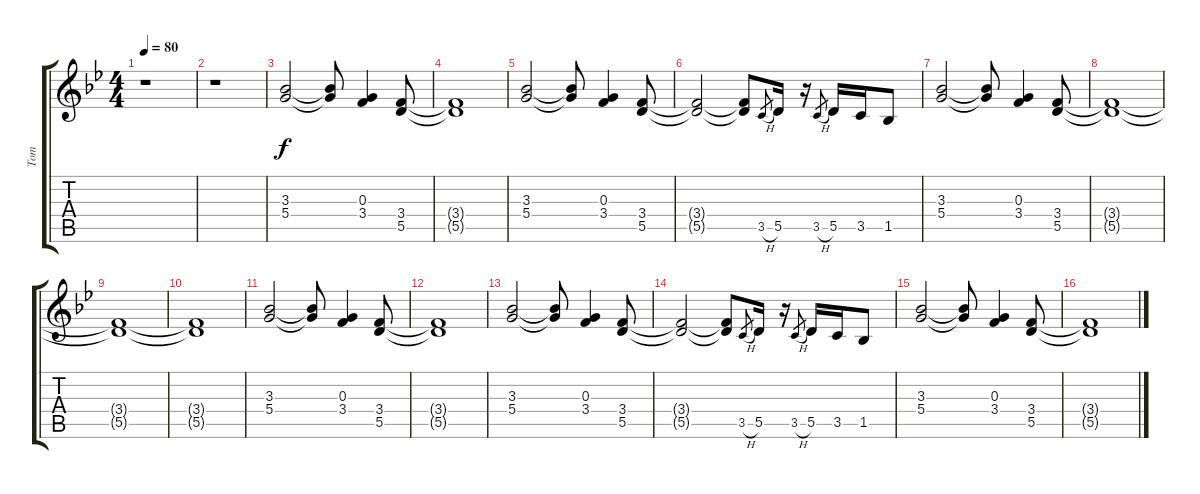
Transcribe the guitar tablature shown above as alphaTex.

\track ("Tom" "Tom") {instrument electricguitarjazz}
\staff {score tabs}
\tuning (E4 B3 G3 D3 A2 D2) {hide}
\ts (4 4)
\tempo 80
\clef g2
\ks bb
r.1{dy f instrument electricguitarjazz} |
r.1 |
(3.3 5.4).2 (3.3{t} 5.4{t}).8 (0.3 3.4).4 (3.4 5.5).8 |
(3.4{t} 5.5{t}).1 |
(3.3 5.4).2 (3.3{t} 5.4{t}).8 (0.3 3.4).4 (3.4 5.5).8 |
(3.4{t} 5.5{t}).2 (3.4{t} 5.5{t}).8 3.5{h}.8{gr} 5.5.16 r.16 3.5{h}.8{gr} 5.5.16 3.5.16 1.5.8 |
(3.3 5.4).2 (3.3{t} 5.4{t}).8 (0.3 3.4).4 (3.4 5.5).8 |
(3.4{t} 5.5{t}).1 |
(3.4{t} 5.5{t}).1 |
(3.4{t} 5.5{t}).1 |
(3.3 5.4).2 (3.3{t} 5.4{t}).8 (0.3 3.4).4 (3.4 5.5).8 |
(3.4{t} 5.5{t}).1 |
(3.3 5.4).2 (3.3{t} 5.4{t}).8 (0.3 3.4).4 (3.4 5.5).8 |
(3.4{t} 5.5{t}).2 (3.4{t} 5.5{t}).8 3.5{h}.8{gr} 5.5.16 r.16 3.5{h}.8{gr} 5.5.16 3.5.16 1.5.8 |
(3.3 5.4).2 (3.3{t} 5.4{t}).8 (0.3 3.4).4 (3.4 5.5).8 |
(3.4{t} 5.5{t}).1
